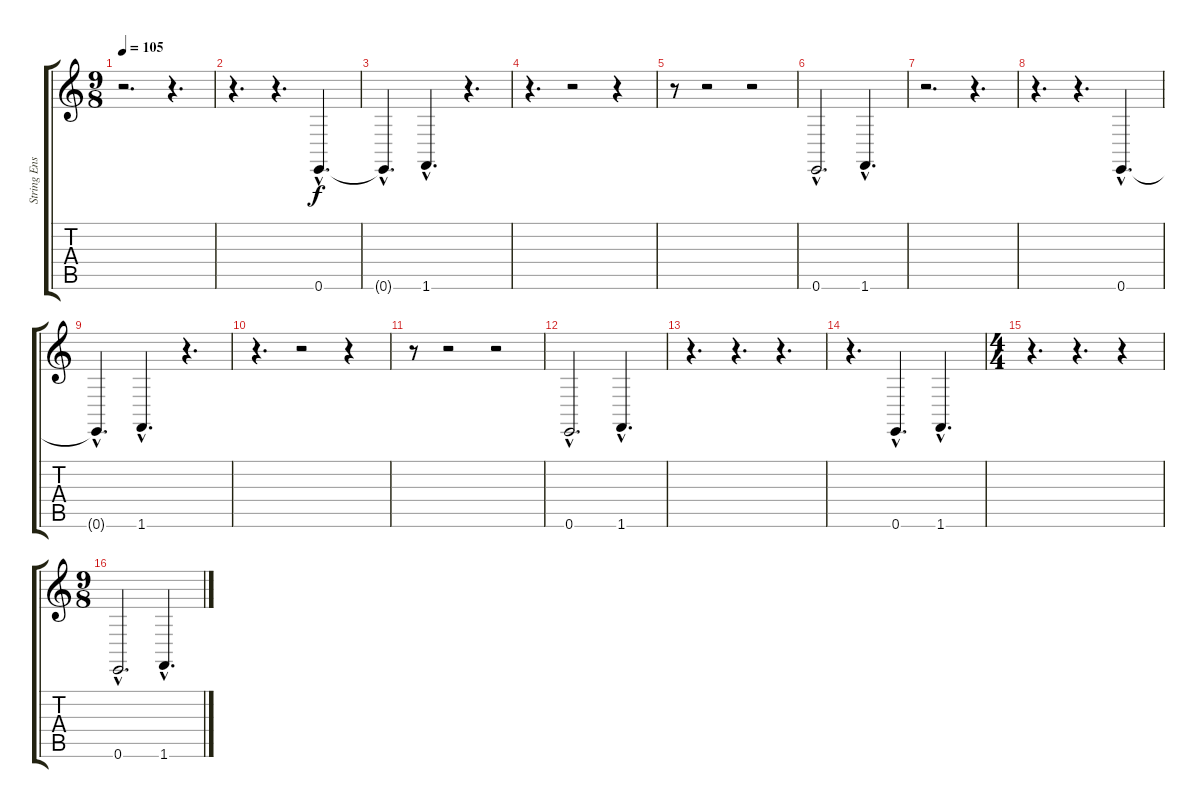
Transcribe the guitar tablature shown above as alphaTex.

\track ("String Ensemble" "String Ens") {instrument stringensemble2}
\staff {score tabs}
\tuning (E4 B3 G3 D3 A2 E2) {hide}
\ts (9 8)
\tempo 105
\clef g2
\ks c
r.2{d dy f} r.4{d} |
r.4{d} r.4{d} 0.6{hac}.4{d} |
0.6{hac t}.4{d} 1.6{hac}.4{d} r.4{d} |
r.4{d} r.2 r.4 |
r.8 r.2 r.2 |
0.6{hac}.2{d} 1.6{hac}.4{d} |
r.2{d} r.4{d} |
r.4{d} r.4{d} 0.6{hac}.4{d} |
0.6{hac t}.4{d} 1.6{hac}.4{d} r.4{d} |
r.4{d} r.2 r.4 |
r.8 r.2 r.2 |
0.6{hac}.2{d} 1.6{hac}.4{d} |
r.4{d} r.4{d} r.4{d} |
r.4{d} 0.6{hac}.4{d} 1.6{hac}.4{d} |
\ts (4 4)
r.4{d} r.4{d} r.4 |
\ts (9 8)
0.6{hac}.2{d} 1.6{hac}.4{d}
